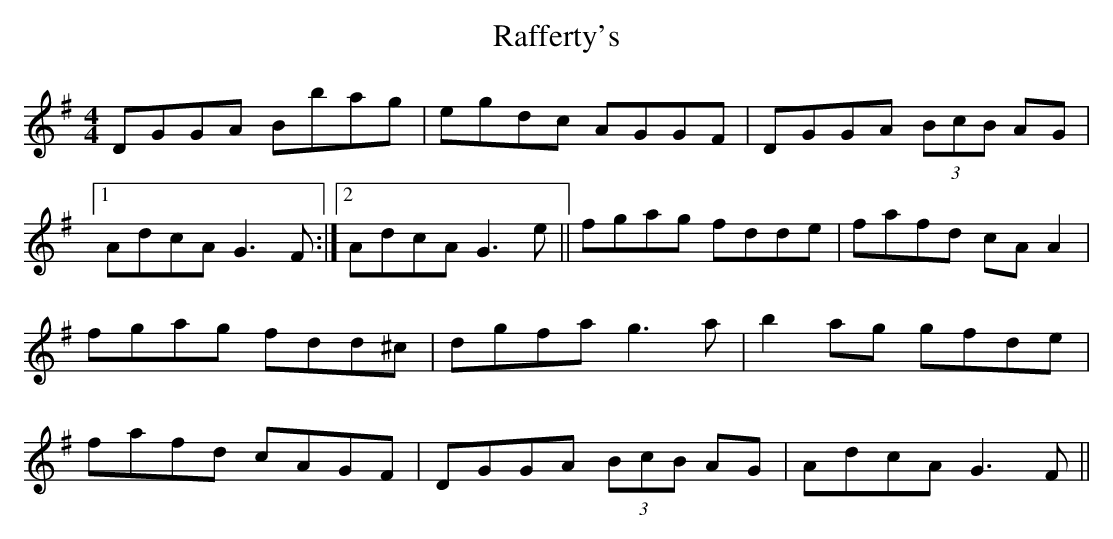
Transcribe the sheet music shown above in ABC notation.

X:1
T:Rafferty's
M:4/4
L:1/8
K:G
DGGA Bbag|egdc AGGF|DGGA (3BcB AG|1 AdcA G3F:|2 AdcA G3e||\
fgag fdde|fafd cAA2|fgag fdd^c|dgfa g3a|\
b2ag gfde|fafd cAGF|DGGA (3BcB AG|AdcA G3F||
